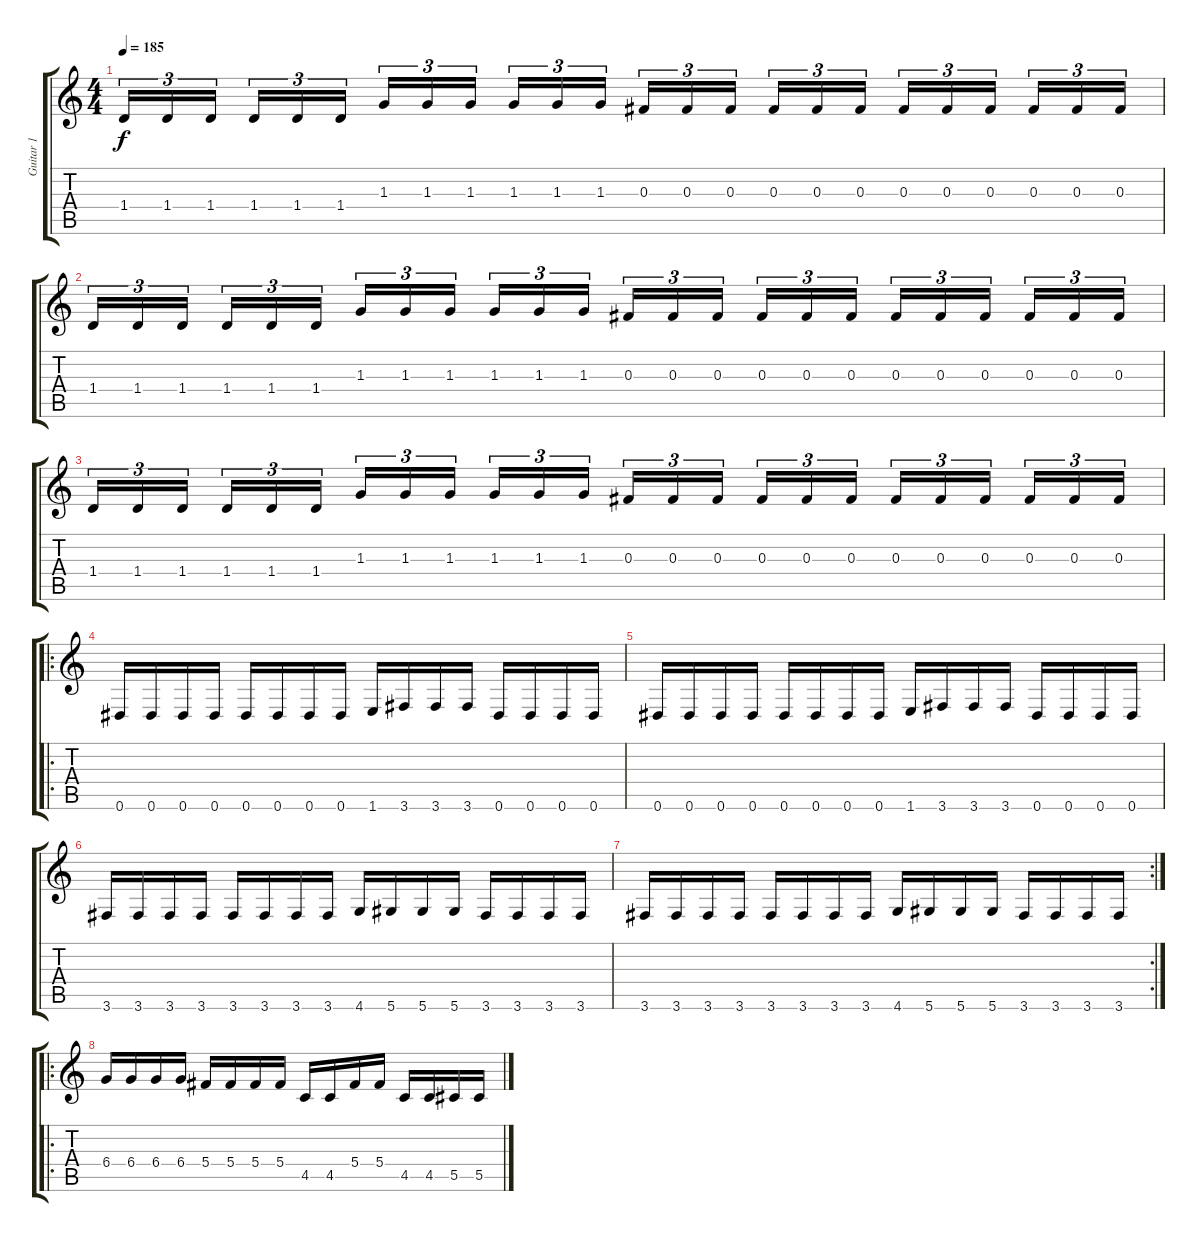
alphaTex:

\track ("Guitar 1" "Guitar 1") {instrument distortionguitar}
\staff {score tabs}
\tuning (Eb4 Bb3 Gb3 Db3 Ab2 Eb2) {hide}
\ts (4 4)
\tempo 185
\clef g2
\ks c
1.4.16{tu (3 2) dy f} 1.4.16{tu (3 2)} 1.4.16{tu (3 2)} 1.4.16{tu (3 2)} 1.4.16{tu (3 2)} 1.4.16{tu (3 2)} 1.3.16{tu (3 2)} 1.3.16{tu (3 2)} 1.3.16{tu (3 2)} 1.3.16{tu (3 2)} 1.3.16{tu (3 2)} 1.3.16{tu (3 2)} 0.3.16{tu (3 2)} 0.3.16{tu (3 2)} 0.3.16{tu (3 2)} 0.3.16{tu (3 2)} 0.3.16{tu (3 2)} 0.3.16{tu (3 2)} 0.3.16{tu (3 2)} 0.3.16{tu (3 2)} 0.3.16{tu (3 2)} 0.3.16{tu (3 2)} 0.3.16{tu (3 2)} 0.3.16{tu (3 2)} |
1.4.16{tu (3 2)} 1.4.16{tu (3 2)} 1.4.16{tu (3 2)} 1.4.16{tu (3 2)} 1.4.16{tu (3 2)} 1.4.16{tu (3 2)} 1.3.16{tu (3 2)} 1.3.16{tu (3 2)} 1.3.16{tu (3 2)} 1.3.16{tu (3 2)} 1.3.16{tu (3 2)} 1.3.16{tu (3 2)} 0.3.16{tu (3 2)} 0.3.16{tu (3 2)} 0.3.16{tu (3 2)} 0.3.16{tu (3 2)} 0.3.16{tu (3 2)} 0.3.16{tu (3 2)} 0.3.16{tu (3 2)} 0.3.16{tu (3 2)} 0.3.16{tu (3 2)} 0.3.16{tu (3 2)} 0.3.16{tu (3 2)} 0.3.16{tu (3 2)} |
1.4.16{tu (3 2)} 1.4.16{tu (3 2)} 1.4.16{tu (3 2)} 1.4.16{tu (3 2)} 1.4.16{tu (3 2)} 1.4.16{tu (3 2)} 1.3.16{tu (3 2)} 1.3.16{tu (3 2)} 1.3.16{tu (3 2)} 1.3.16{tu (3 2)} 1.3.16{tu (3 2)} 1.3.16{tu (3 2)} 0.3.16{tu (3 2)} 0.3.16{tu (3 2)} 0.3.16{tu (3 2)} 0.3.16{tu (3 2)} 0.3.16{tu (3 2)} 0.3.16{tu (3 2)} 0.3.16{tu (3 2)} 0.3.16{tu (3 2)} 0.3.16{tu (3 2)} 0.3.16{tu (3 2)} 0.3.16{tu (3 2)} 0.3.16{tu (3 2)} |
\ro
0.6.16 0.6.16 0.6.16 0.6.16 0.6.16 0.6.16 0.6.16 0.6.16 1.6.16 3.6.16 3.6.16 3.6.16 0.6.16 0.6.16 0.6.16 0.6.16 |
0.6.16 0.6.16 0.6.16 0.6.16 0.6.16 0.6.16 0.6.16 0.6.16 1.6.16 3.6.16 3.6.16 3.6.16 0.6.16 0.6.16 0.6.16 0.6.16 |
3.6.16 3.6.16 3.6.16 3.6.16 3.6.16 3.6.16 3.6.16 3.6.16 4.6.16 5.6.16 5.6.16 5.6.16 3.6.16 3.6.16 3.6.16 3.6.16 |
\rc 2
3.6.16 3.6.16 3.6.16 3.6.16 3.6.16 3.6.16 3.6.16 3.6.16 4.6.16 5.6.16 5.6.16 5.6.16 3.6.16 3.6.16 3.6.16 3.6.16 |
\ro
6.4.16 6.4.16 6.4.16 6.4.16 5.4.16 5.4.16 5.4.16 5.4.16 4.5.16 4.5.16 5.4.16 5.4.16 4.5.16 4.5.16 5.5.16 5.5.16
